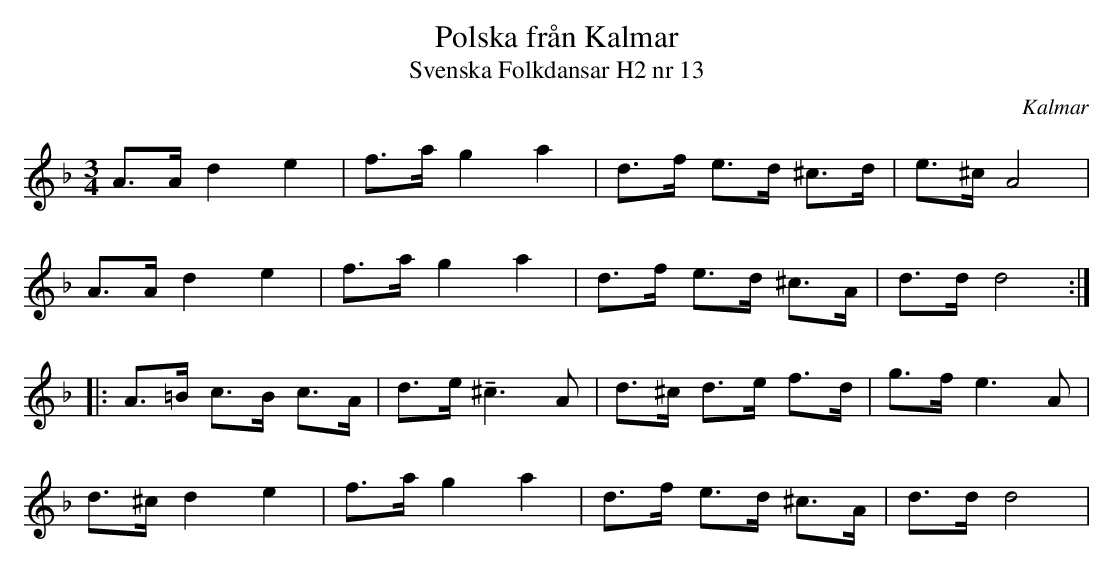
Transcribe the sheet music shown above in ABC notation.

X:1
T:Polska från Kalmar
T:Svenska Folkdansar H2 nr 13
O:Kalmar
U:t=tenuto
M:3/4
L:1/8
K:Dm
A>A d2 e2 | f>a g2 a2 | d>f e>d ^c>d | e>^c A4 |
A>A d2 e2 | f>a g2 a2 | d>f e>d ^c>A | d>d d4 ::
A>=B c>B c>A | d>e t^c2>A2 | d>^c d>e f>d | g>f e2>A2 |
d>^c d2 e2 | f>a g2 a2 | d>f e>d ^c>A | d>d d4 |
